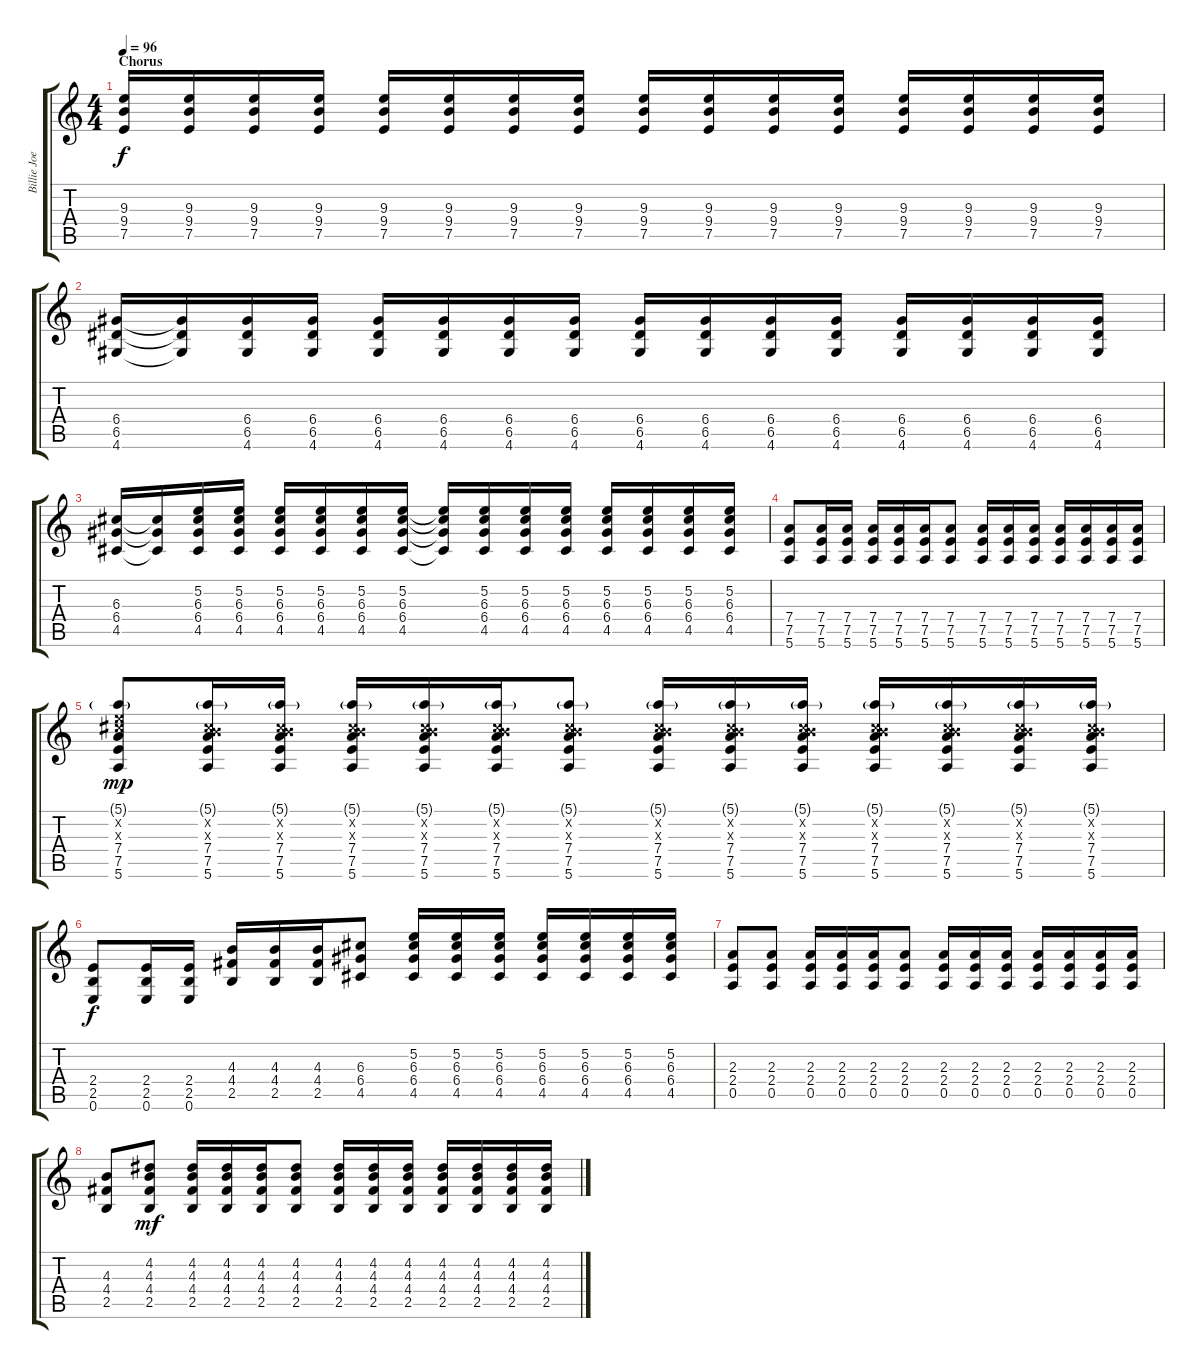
\track ("Billie Joe Armstrong - Guitar" "Billie Joe") {instrument distortionguitar}
\staff {score tabs}
\tuning (E4 B3 G3 D3 A2 E2) {hide}
\ts (4 4)
\section ("" "Chorus")
\tempo 96
\clef g2
\ks c
(9.3 9.4 7.5).16{dy f} (9.3 9.4 7.5).16 (9.3 9.4 7.5).16 (9.3 9.4 7.5).16 (9.3 9.4 7.5).16 (9.3 9.4 7.5).16 (9.3 9.4 7.5).16 (9.3 9.4 7.5).16 (9.3 9.4 7.5).16 (9.3 9.4 7.5).16 (9.3 9.4 7.5).16 (9.3 9.4 7.5).16 (9.3 9.4 7.5).16 (9.3 9.4 7.5).16 (9.3 9.4 7.5).16 (9.3 9.4 7.5).16 |
(6.4 6.5 4.6).16 (6.4{t} 6.5{t} 4.6{t}).16 (6.4 6.5 4.6).16 (6.4 6.5 4.6).16 (6.4 6.5 4.6).16 (6.4 6.5 4.6).16 (6.4 6.5 4.6).16 (6.4 6.5 4.6).16 (6.4 6.5 4.6).16 (6.4 6.5 4.6).16 (6.4 6.5 4.6).16 (6.4 6.5 4.6).16 (6.4 6.5 4.6).16 (6.4 6.5 4.6).16 (6.4 6.5 4.6).16 (6.4 6.5 4.6).16 |
(6.3 6.4 4.5).16 (6.3{t} 6.4{t} 4.5{t}).16 (5.2 6.3 6.4 4.5).16 (5.2 6.3 6.4 4.5).16 (5.2 6.3 6.4 4.5).16 (5.2 6.3 6.4 4.5).16 (5.2 6.3 6.4 4.5).16 (5.2 6.3 6.4 4.5).16 (5.2{t} 6.3{t} 6.4{t} 4.5{t}).16 (5.2 6.3 6.4 4.5).16 (5.2 6.3 6.4 4.5).16 (5.2 6.3 6.4 4.5).16 (5.2 6.3 6.4 4.5).16 (5.2 6.3 6.4 4.5).16 (5.2 6.3 6.4 4.5).16 (5.2 6.3 6.4 4.5).16 |
(7.4 7.5 5.6).8 (7.4 7.5 5.6).16 (7.4 7.5 5.6).16 (7.4 7.5 5.6).16 (7.4 7.5 5.6).16 (7.4 7.5 5.6).16 (7.4 7.5 5.6).8 (7.4 7.5 5.6).16 (7.4 7.5 5.6).16 (7.4 7.5 5.6).16 (7.4 7.5 5.6).16 (7.4 7.5 5.6).16 (7.4 7.5 5.6).16 (7.4 7.5 5.6).16 |
(5.1{g} 5.2{x} 6.3{x} 7.4 7.5 5.6).8{dy mp} (5.1{g} 0.2{x} 6.3{x} 7.4 7.5 5.6).16 (5.1{g} 0.2{x} 6.3{x} 7.4 7.5 5.6).16 (5.1{g} 0.2{x} 6.3{x} 7.4 7.5 5.6).16 (5.1{g} 0.2{x} 6.3{x} 7.4 7.5 5.6).16 (5.1{g} 0.2{x} 6.3{x} 7.4 7.5 5.6).16 (5.1{g} 0.2{x} 6.3{x} 7.4 7.5 5.6).8 (5.1{g} 0.2{x} 6.3{x} 7.4 7.5 5.6).16 (5.1{g} 0.2{x} 6.3{x} 7.4 7.5 5.6).16 (5.1{g} 0.2{x} 6.3{x} 7.4 7.5 5.6).16 (5.1{g} 0.2{x} 6.3{x} 7.4 7.5 5.6).16 (5.1{g} 0.2{x} 6.3{x} 7.4 7.5 5.6).16 (5.1{g} 0.2{x} 6.3{x} 7.4 7.5 5.6).16 (5.1{g} 0.2{x} 6.3{x} 7.4 7.5 5.6).16 |
(2.4 2.5 0.6).8{dy f} (2.4 2.5 0.6).16 (2.4 2.5 0.6).16 (4.3 4.4 2.5).16 (4.3 4.4 2.5).16 (4.3 4.4 2.5).16 (6.3 6.4 4.5).8 (5.2 6.3 6.4 4.5).16 (5.2 6.3 6.4 4.5).16 (5.2 6.3 6.4 4.5).16 (5.2 6.3 6.4 4.5).16 (5.2 6.3 6.4 4.5).16 (5.2 6.3 6.4 4.5).16 (5.2 6.3 6.4 4.5).16 |
(2.3 2.4 0.5).8 (2.3 2.4 0.5).8 (2.3 2.4 0.5).16 (2.3 2.4 0.5).16 (2.3 2.4 0.5).16 (2.3 2.4 0.5).8 (2.3 2.4 0.5).16 (2.3 2.4 0.5).16 (2.3 2.4 0.5).16 (2.3 2.4 0.5).16 (2.3 2.4 0.5).16 (2.3 2.4 0.5).16 (2.3 2.4 0.5).16 |
(4.3 4.4 2.5).8 (4.2 4.3 4.4 2.5).8{dy mf} (4.2 4.3 4.4 2.5).16 (4.2 4.3 4.4 2.5).16 (4.2 4.3 4.4 2.5).16 (4.2 4.3 4.4 2.5).8 (4.2 4.3 4.4 2.5).16 (4.2 4.3 4.4 2.5).16 (4.2 4.3 4.4 2.5).16 (4.2 4.3 4.4 2.5).16 (4.2 4.3 4.4 2.5).16 (4.2 4.3 4.4 2.5).16 (4.2 4.3 4.4 2.5).16
